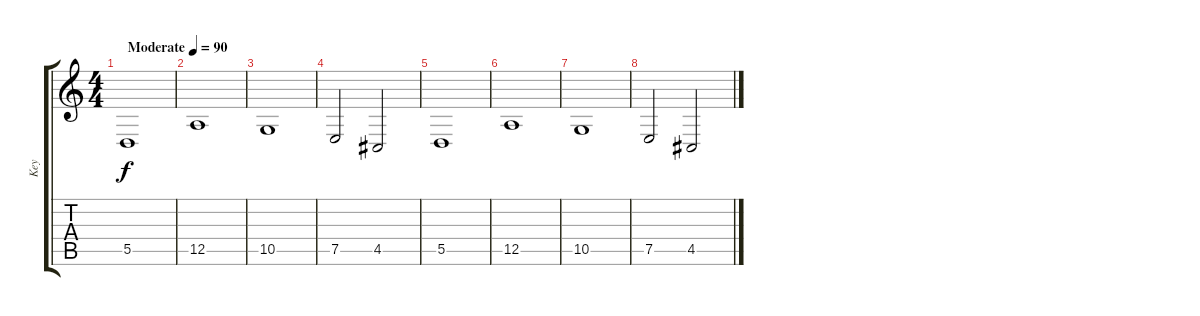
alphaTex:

\track ("Key" "Key") {instrument stringensemble2}
\staff {score tabs}
\tuning (E4 B3 G3 D3 A2 E2) {hide}
\ts (4 4)
\tempo (90 "Moderate")
\clef g2
\ks c
5.5.1{dy f instrument stringensemble2} |
12.5.1 |
10.5.1 |
7.5.2 4.5.2 |
5.5.1 |
12.5.1 |
10.5.1 |
7.5.2 4.5.2
